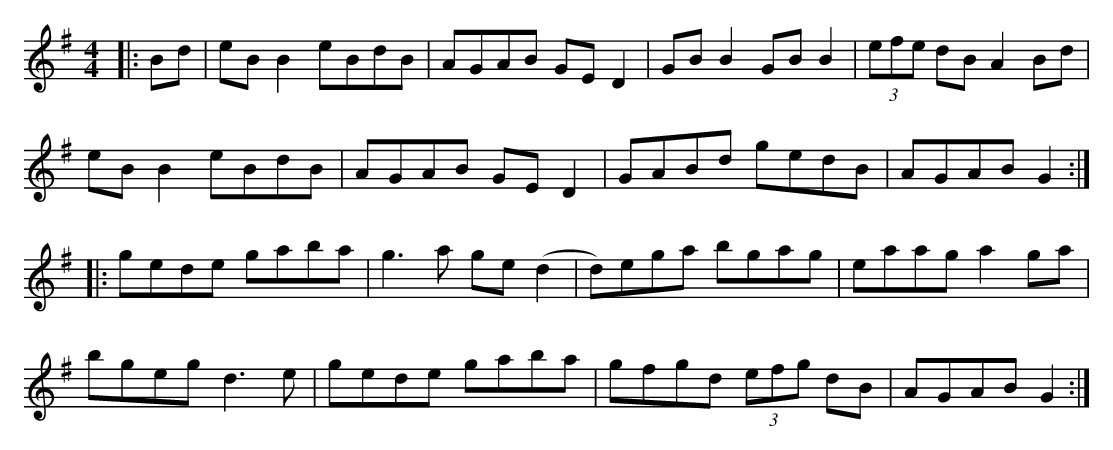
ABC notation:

X:1
M:4/4
K:G
|:Bd|eB B2 eBdB|AGAB GE D2|GB B2 GB B2|(3efe dB A2 Bd|
eB B2 eBdB|AGAB GE D2|GABd gedB|AGAB G2:|
|:gede gaba|g3a ge (d2|d)ega bgag|eaag a2 ga|
bgeg d3e|gede gaba|gfgd (3efg dB|AGAB G2:|
